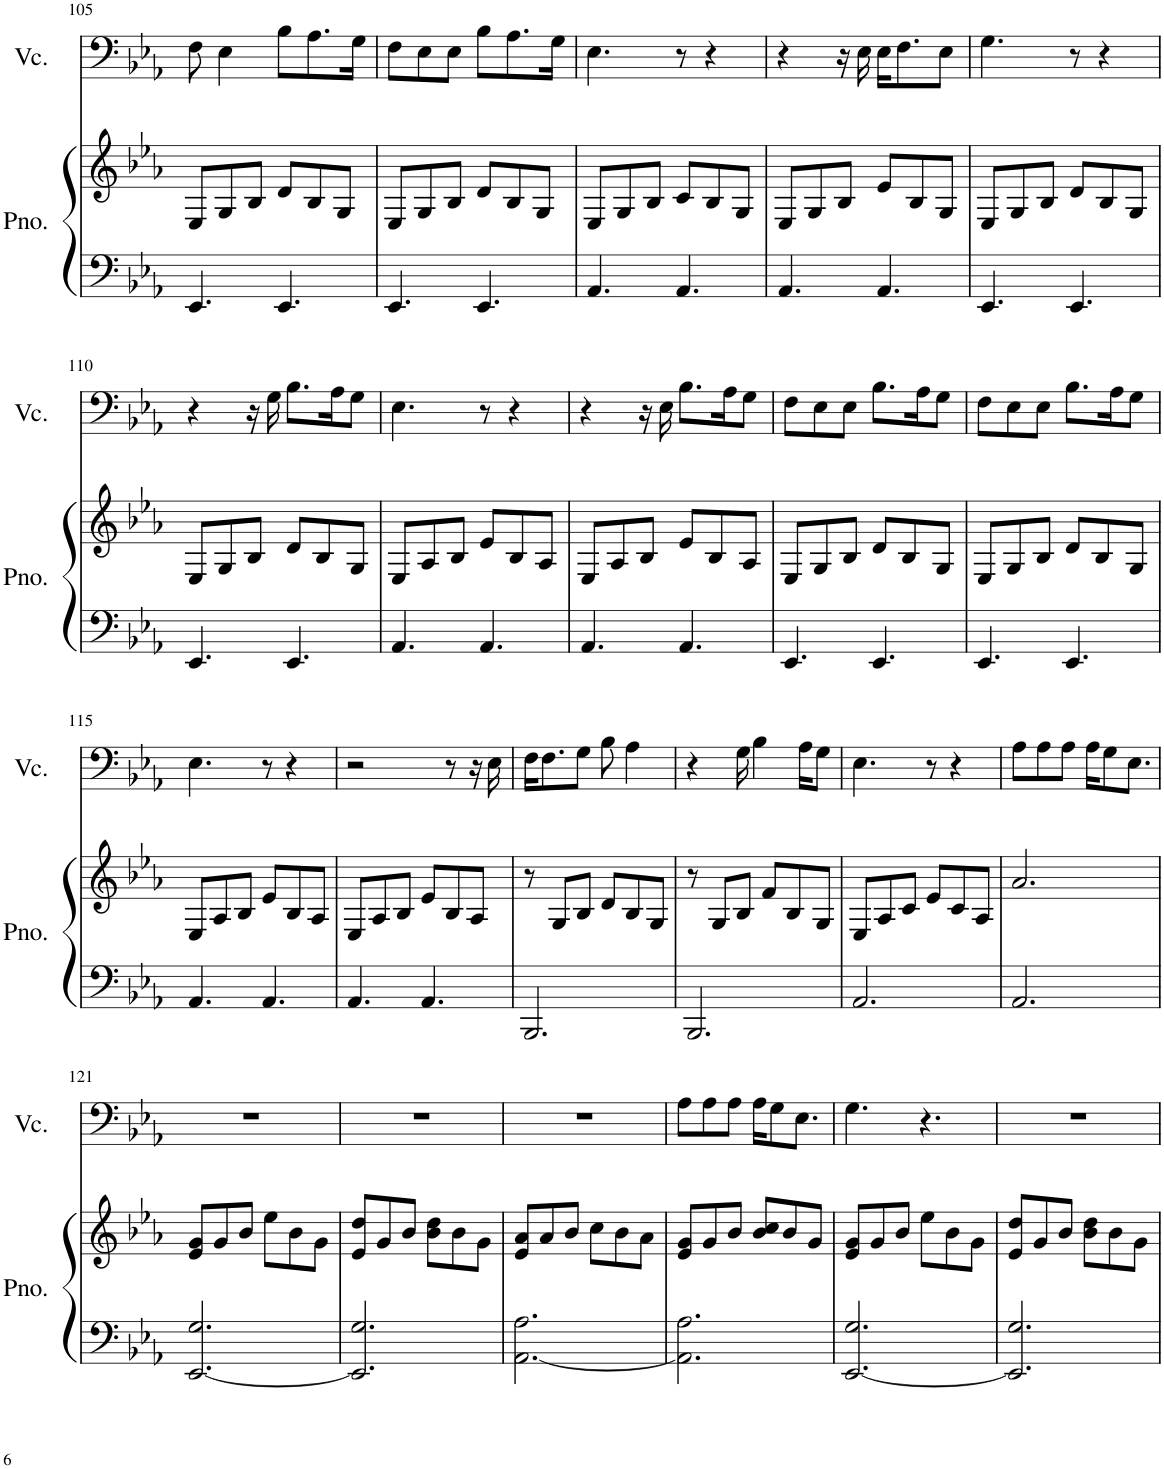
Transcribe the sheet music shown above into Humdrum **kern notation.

**kern	**kern	**kern
*part2	*part2	*part1
*staff3	*staff2	*staff1
*I"Piano	*	*I"Violoncello
*I'Pno.	*	*I'Vc.
!!LO:PB:g=z
*clefF4	*clefG2	*clefF4
*k[b-e-a-]	*k[b-e-a-]	*k[b-e-a-]
*M6/8	*M6/8	*M6/8
=105	=105	=105
4.EE-/	8E-/L	8F\
.	8G/	4E-\
.	8B-/J	.
4.EE-/	8d/L	8B-\L
.	8B-/	8.A-\
.	8G/J	.
.	.	16G\Jk
=106	=106	=106
4.EE-/	8E-/L	8F\L
.	8G/	8E-\
.	8B-/J	8E-\J
4.EE-/	8d/L	8B-\L
.	8B-/	8.A-\
.	8G/J	.
.	.	16G\Jk
=107	=107	=107
4.AA-/	8E-/L	4.E-\
.	8G/	.
.	8B-/J	.
4.AA-/	8c/L	8r
.	8B-/	4r
.	8G/J	.
=108	=108	=108
4.AA-/	8E-/L	4r
.	8G/	.
.	8B-/J	16r
.	.	16E-\
4.AA-/	8e-/L	16E-\KL
.	.	8.F\
.	8B-/	.
.	8G/J	8E-\J
=109	=109	=109
4.EE-/	8E-/L	4.G\
.	8G/	.
.	8B-/J	.
4.EE-/	8d/L	8r
.	8B-/	4r
.	8G/J	.
!!LO:LB:g=z
=110	=110	=110
4.EE-/	8E-/L	4r
.	8G/	.
.	8B-/J	16r
.	.	16G\
4.EE-/	8d/L	8.B-\L
.	8B-/	.
.	.	16A-\K
.	8G/J	8G\J
=111	=111	=111
4.AA-/	8E-/L	4.E-\
.	8A-/	.
.	8B-/J	.
4.AA-/	8e-/L	8r
.	8B-/	4r
.	8A-/J	.
=112	=112	=112
4.AA-/	8E-/L	4r
.	8A-/	.
.	8B-/J	16r
.	.	16E-\
4.AA-/	8e-/L	8.B-\L
.	8B-/	.
.	.	16A-\K
.	8A-/J	8G\J
=113	=113	=113
4.EE-/	8E-/L	8F\L
.	8G/	8E-\
.	8B-/J	8E-\J
4.EE-/	8d/L	8.B-\L
.	8B-/	.
.	.	16A-\K
.	8G/J	8G\J
=114	=114	=114
4.EE-/	8E-/L	8F\L
.	8G/	8E-\
.	8B-/J	8E-\J
4.EE-/	8d/L	8.B-\L
.	8B-/	.
.	.	16A-\K
.	8G/J	8G\J
!!LO:LB:g=z
=115	=115	=115
4.AA-/	8E-/L	4.E-\
.	8A-/	.
.	8B-/J	.
4.AA-/	8e-/L	8r
.	8B-/	4r
.	8A-/J	.
=116	=116	=116
4.AA-/	8E-/L	2r
.	8A-/	.
.	8B-/J	.
4.AA-/	8e-/L	.
.	8B-/	8r
.	8A-/J	16r
.	.	16E-\
=117	=117	=117
2.BBB-/	8r	16F\KL
.	.	8.F\
.	8G/L	.
.	8B-/J	8G\J
.	8d/L	8B-\
.	8B-/	4A-\
.	8G/J	.
=118	=118	=118
2.BBB-/	8r	4r
.	8G/L	.
.	8B-/J	16G\
.	.	4B-\
.	8f/L	.
.	8B-/	.
.	.	16A-\KL
.	8G/J	8G\J
=119	=119	=119
2.AA-/	8E-/L	4.E-\
.	8A-/	.
.	8c/J	.
.	8e-/L	8r
.	8c/	4r
.	8A-/J	.
=120	=120	=120
2.AA-/	2.a-/	8A-\L
.	.	8A-\
.	.	8A-\J
.	.	16A-\KL
.	.	8G\
.	.	8.E-\J
!!LO:LB:g=z
=121	=121	=121
[2.EE-/ 2.G/	8e-/ 8g/L	2.r
.	8g/	.
.	8b-/J	.
.	8ee-\L	.
.	8b-\	.
.	8g\J	.
=122	=122	=122
2.EE-/] 2.G/	8e-/ 8dd/L	2.r
.	8g/	.
.	8b-/J	.
.	8b-\ 8dd\L	.
.	8b-\	.
.	8g\J	.
=123	=123	=123
[2.AA-\ 2.A-\	8e-/ 8a-/L	2.r
.	8a-/	.
.	8b-/J	.
.	8cc\L	.
.	8b-\	.
.	8a-\J	.
=124	=124	=124
2.AA-\] 2.A-\	8e-/ 8g/L	8A-\L
.	8g/	8A-\
.	8b-/J	8A-\J
.	8b-/ 8cc/L	16A-\KL
.	.	8G\
.	8b-/	.
.	.	8.E-\J
.	8g/J	.
=125	=125	=125
[2.EE-/ 2.G/	8e-/ 8g/L	4.G\
.	8g/	.
.	8b-/J	.
.	8ee-\L	4.r
.	8b-\	.
.	8g\J	.
=126	=126	=126
2.EE-/] 2.G/	8e-/ 8dd/L	2.r
.	8g/	.
.	8b-/J	.
.	8b-\ 8dd\L	.
.	8b-\	.
.	8g\J	.
=	=	=
*-	*-	*-
